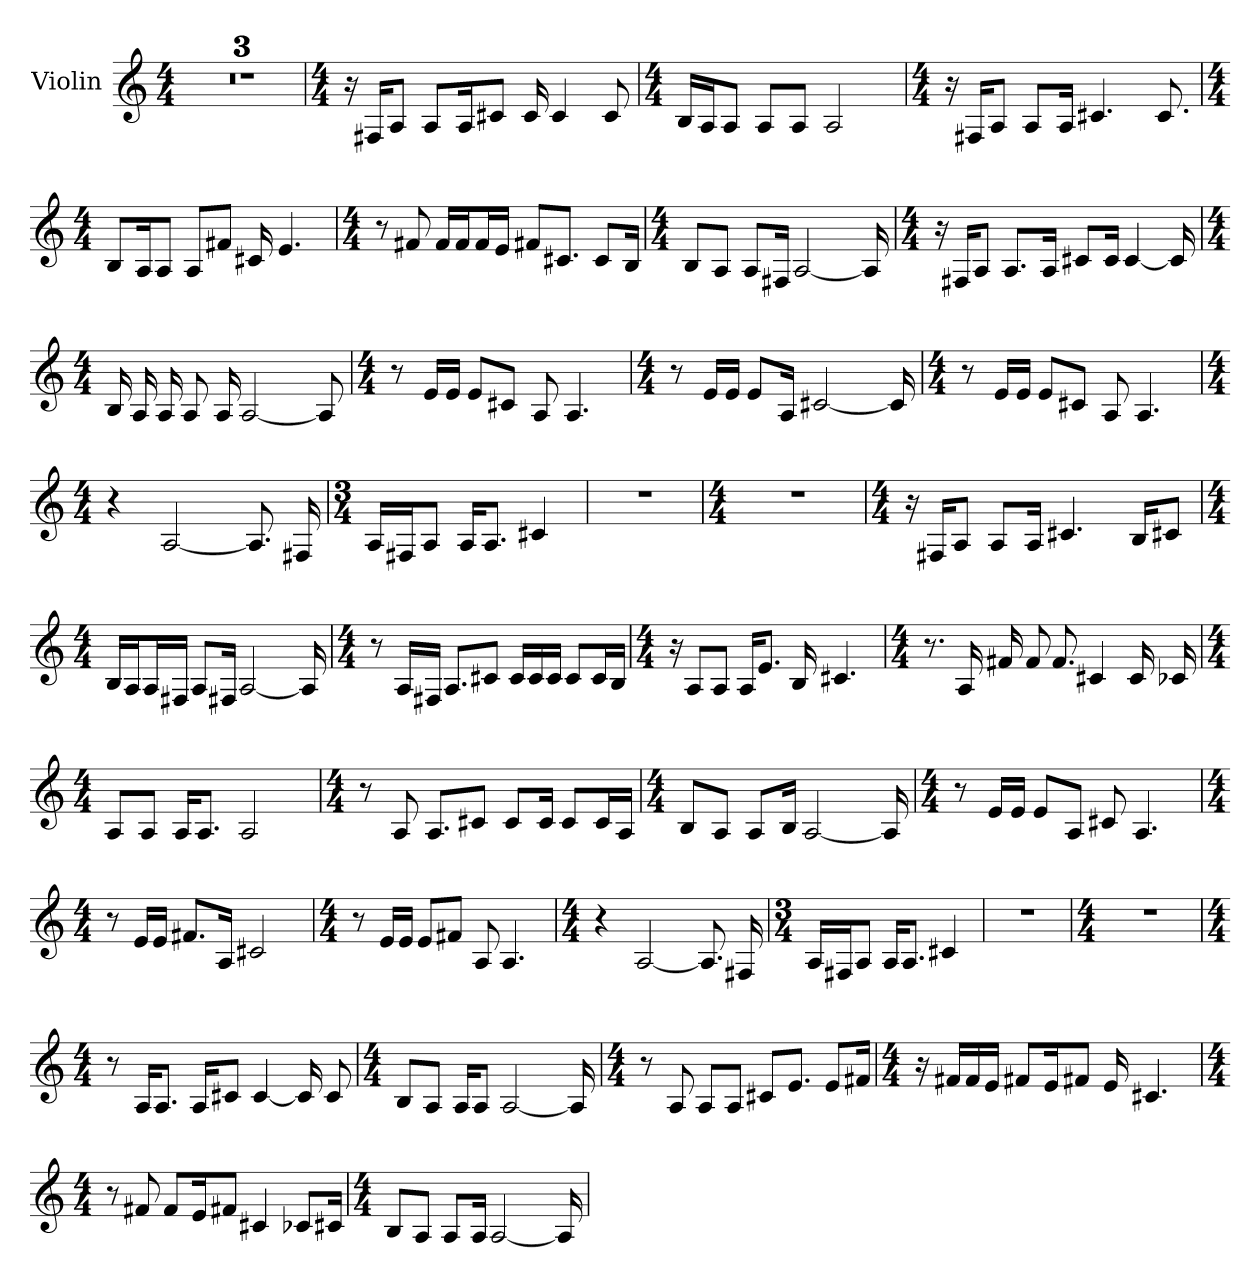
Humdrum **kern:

**kern
*part1
*staff1
*I"Violin
*I'Vln
*M4/4
=
1r
=
*M4/4
1r
=
*M4/4
1r
=
*M4/4
16r
16F#XKL
8AJ
8AL
16AK
8c#XJ
16c#
4c#
8c#
=
*M4/4
16BLL
16AJ
8AJ
8AL
8AJ
2A
=
*M4/4
16r
16F#XKL
8AJ
8AL
16AJk
4.c#X
8.c#
=
*M4/4
8BL
16AK
8AJ
8AL
8f#XJ
16c#X
4.e
=
*M4/4
8r
8f#X
16f#LL
16f#J
16f#L
16eJJ
8f#XL
8.c#XJ
8c#L
16BJk
=
*M4/4
8BL
8AJ
8AL
16F#XJk
[2A
16A]
=
*M4/4
16r
16F#XKL
8AJ
8.AL
16AJk
8c#XL
16c#Jk
[4c#
16c#]
=
*M4/4
16BLL
16AJ
16AL
8AJ
16A
[2A
8A]
=
*M4/4
8r
16eLL
16eJJ
8eL
8c#XJ
8A
4.A
=
*M4/4
8r
16eLL
16eJJ
8eL
16AJk
[2c#X
16c#]
=
*M4/4
8r
16eLL
16eJJ
8eL
8c#XJ
8A
4.A
=
*M4/4
4r
[2A
8.A]
16F#X
=
*M3/4
16ALL
16F#XJ
8AJ
16AKL
8.AJ
4c#X
=
2.r
=
*M4/4
1r
=
*M4/4
16r
16F#XKL
8AJ
8AL
16AJk
4.c#X
16BKL
8c#XJ
=
*M4/4
16BLL
16AJ
16AL
16F#XJJ
8AL
16F#XJk
[2A
16A]
=
*M4/4
8r
16ALL
16F#XJJ
8.AL
8c#XJ
16c#LL
16c#
16c#JJ
8c#L
16c#L
16BJJ
=
*M4/4
16r
8AL
8AJ
16AKL
8.eJ
16B
4.c#X
=
*M4/4
8.r
16A
16f#XLL
8f#
8.f#J
4c#X
16c#LL
16c-XJJ
=
*M4/4
8AL
8AJ
16AKL
8.AJ
2A
=
*M4/4
8r
8A
8.AL
8c#XJ
8c#L
16c#Jk
8c#L
16c#L
16AJJ
=
*M4/4
8BL
8AJ
8AL
16BJk
[2A
16A]
=
*M4/4
8r
16eLL
16eJJ
8eL
8AJ
8c#X
4.A
=
*M4/4
8r
16eLL
16eJJ
8.f#XL
16AJk
2c#X
=
*M4/4
8r
16eLL
16eJJ
8eL
8f#XJ
8A
4.A
=
*M4/4
4r
[2A
8.A]
16F#X
=
*M3/4
16ALL
16F#XJ
8AJ
16AKL
8.AJ
4c#X
=
2.r
=
*M4/4
1r
=
*M4/4
8r
16AKL
8.AJ
16AKL
8c#XJ
[4c#
16c#]
8c#
=
*M4/4
8BL
8AJ
16AKL
8AJ
[2A
16A]
=
*M4/4
8r
8A
8AL
8AJ
8c#XL
8.eJ
8eL
16f#XJk
=
*M4/4
16r
16f#XLL
16f#
16eJJ
8f#XL
16eK
8f#XJ
16e
4.c#X
=
*M4/4
8r
8f#X
8f#L
16eK
8f#XJ
4c#X
8c-XL
16c#XJk
=
*M4/4
8BL
8AJ
8AL
16AJk
[2A
16A]
=
*-
